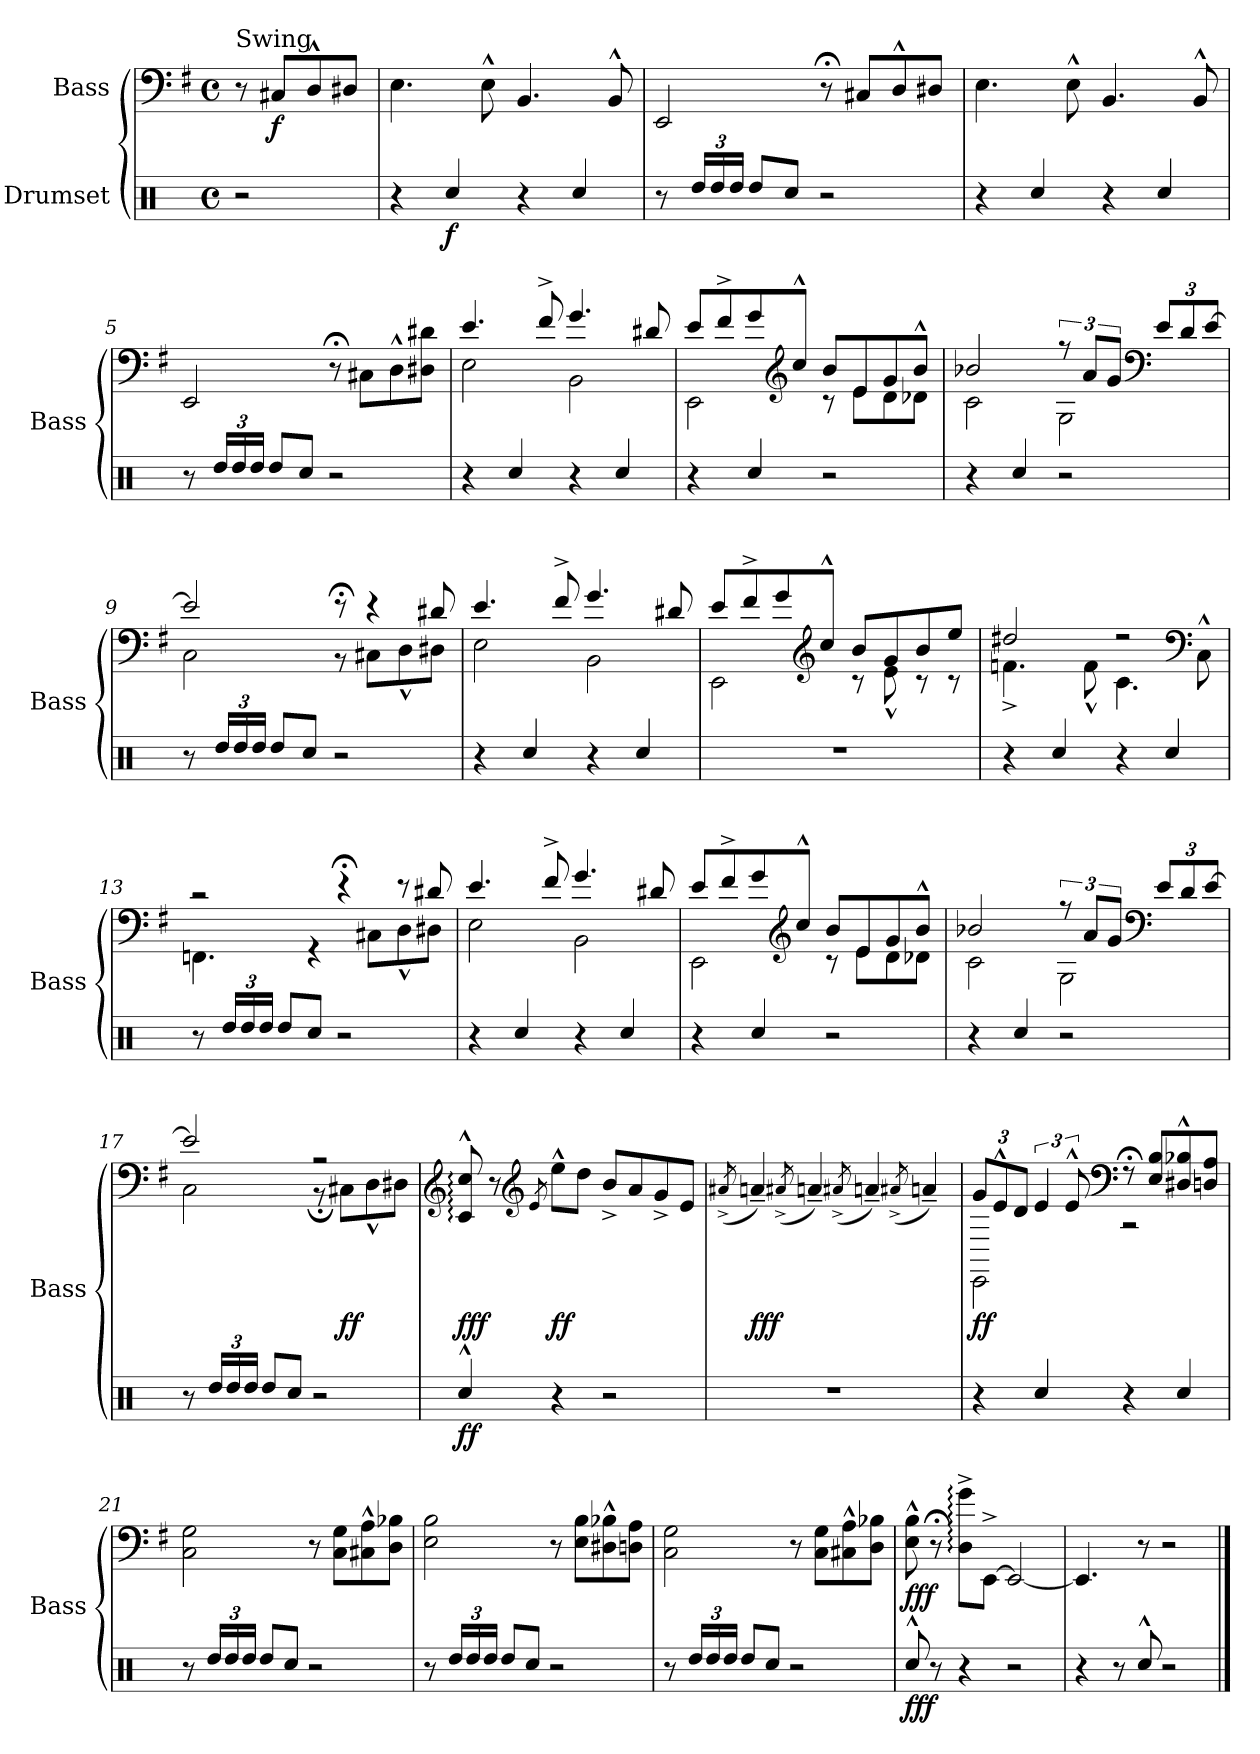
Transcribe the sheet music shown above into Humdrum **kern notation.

**kern	**dynam	**kern	**dynam
*part2	*part2	*part1	*part1
*staff2	*staff2	*staff1	*staff1
*I"Drumset	*	*I"Bass	*
*	*	*I'Bass	*
*clefX	*	*clefF4	*
*	*	*ITrd7c12	*
*k[]	*	*k[f#]	*
*M4/4	*	*M4/4	*
*met(c)	*	*met(c)	*
=1	=1	=1	=1
!	!	!LO:TX:a:t=Swing	!
2r	.	8r	.
*	*	*MM99	*
!	!	!	!LO:DY:b
.	.	8CC#X/L	f
.	.	8DD^^/	.
.	.	8DD#X/J	.
=2	=2	=2	=2
4r	.	4.EE\	.
!	!LO:DY:b	!	!
4Rcc/	f	.	.
.	.	8EE^^\	.
4r	.	4.BBB/	.
4Rcc/	.	.	.
.	.	8BBB^^/	.
=3	=3	=3	=3
8r	.	2EEE/	.
*Xbrackettup	*	*	*
24Rdd/LL	.	.	.
24Rdd/	.	.	.
24Rdd/JJ	.	.	.
8Rdd/L	.	.	.
8Rcc/J	.	.	.
*	*	*MM20	*
2r	.	8r;<	.
*	*	*MM99	*
.	.	8CC#X/L	.
.	.	8DD^^/	.
.	.	8DD#X/J	.
=4	=4	=4	=4
4r	.	4.EE\	.
4Rcc/	.	.	.
.	.	8EE^^\	.
4r	.	4.BBB/	.
4Rcc/	.	.	.
.	.	8BBB^^/	.
=5	=5	=5	=5
8r	.	2EEE/	.
24Rdd/LL	.	.	.
24Rdd/	.	.	.
24Rdd/JJ	.	.	.
8Rdd/L	.	.	.
8Rcc/J	.	.	.
*	*	*MM20	*
2r	.	8r;<	.
*	*	*MM99	*
.	.	8CC#X\L	.
.	.	8DD^^\	.
.	.	8DD#X\ 8D#X\J	.
!!LO:LB:g=z
=6	=6	=6	=6
*	*	*^	*
4r	.	4.E/	2EE\	.
4Rcc/	.	.	.	.
.	.	8F#^/	.	.
4r	.	4.G/	2BBB\	.
4Rcc/	.	.	.	.
.	.	8D#X/	.	.
=7	=7	=7	=7	=7
4r	.	8E/L	2EEE\	.
.	.	8F#^/	.	.
4Rcc/	.	8G/	.	.
*	*	*clefG2	*	*
.	.	8c^^/J	.	.
2r	.	8B/L	8r	.
.	.	8E/	8E\L	.
.	.	8G/	8D:\	.
.	.	8B^^/J	8D-X:\J	.
=8	=8	=8	=8	=8
4r	.	2B-X/	2C:\	.
4Rcc/	.	.	.	.
2r	.	12r	2GG\	.
.	.	12A/L	.	.
.	.	12G/J	.	.
*	*	*clefF4	*	*
*	*	*Xbrackettup	*	*
.	.	12E/L	.	.
.	.	12D/	.	.
.	.	[12E/J	.	.
!!LO:LB:g=z	!!
=9	=9	=9	=9	=9
8r	.	2E/]	2CC\	.
24Rdd/LL	.	.	.	.
24Rdd/	.	.	.	.
24Rdd/JJ	.	.	.	.
8Rdd/L	.	.	.	.
8Rcc/J	.	.	.	.
*	*	*MM20	*	*
2r	.	8r;<	8r	.
*	*	*MM99	*	*
.	.	4r	8CC#X\L	.
.	.	.	8DD^^\	.
.	.	8D#X/	8DD#X\J	.
=10	=10	=10	=10	=10
4r	.	4.E/	2EE\	.
4Rcc/	.	.	.	.
.	.	8F#^/	.	.
4r	.	4.G/	2BBB\	.
4Rcc/	.	.	.	.
.	.	8D#X/	.	.
=11	=11	=11	=11	=11
1r	.	8E/L	2EEE\	.
.	.	8F#^/	.	.
.	.	8G/	.	.
*	*	*clefG2	*	*
.	.	8c^^/J	.	.
.	.	8B/L	8r	.
.	.	8G:/	8E^^\	.
.	.	8B/	8r	.
.	.	8e/J	8r	.
=12	=12	=12	=12	=12
4r	.	2d#X:/	4.Fn^\	.
4Rcc/	.	.	.	.
.	.	.	8F^^\	.
4r	.	2r	4.C\	.
4Rcc/	.	.	.	.
*	*	*clefF4	*	*
.	.	.	8CC^^\	.
!!LO:LB:g=z	!!
=13	=13	=13	=13	=13
8r	.	2r	4.FFFn\	.
24Rdd/LL	.	.	.	.
24Rdd/	.	.	.	.
24Rdd/JJ	.	.	.	.
8Rdd/L	.	.	.	.
8Rcc/J	.	.	4r	.
*	*	*MM20	*	*
2r	.	4r;<	.	.
*	*	*MM99	*	*
.	.	.	8CC#X\L	.
.	.	8r	8DD^^\	.
.	.	8D#X/	8DD#X\J	.
=14	=14	=14	=14	=14
4r	.	4.E/	2EE\	.
4Rcc/	.	.	.	.
.	.	8F#^/	.	.
4r	.	4.G/	2BBB\	.
4Rcc/	.	.	.	.
.	.	8D#X/	.	.
=15	=15	=15	=15	=15
4r	.	8E/L	2EEE\	.
.	.	8F#^/	.	.
4Rcc/	.	8G/	.	.
*	*	*clefG2	*	*
.	.	8c^^/J	.	.
2r	.	8B/L	8r	.
.	.	8E/	8E\L	.
.	.	8G/	8D:\	.
.	.	8B^^/J	8D-X:\J	.
!!LO:LB:g=z	!!
=16	=16	=16	=16	=16
4r	.	2B-X/	2C:\	.
4Rcc/	.	.	.	.
*	*	*brackettup	*	*
2r	.	12r	2GG\	.
.	.	12A/L	.	.
.	.	12G/J	.	.
*	*	*clefF4	*	*
*	*	*Xbrackettup	*	*
.	.	12E/L	.	.
.	.	12D/	.	.
.	.	[12E/J	.	.
=17	=17	=17	=17	=17
8r	.	2E/]	2CC\	.
24Rdd/LL	.	.	.	.
24Rdd/	.	.	.	.
24Rdd/JJ	.	.	.	.
8Rdd/L	.	.	.	.
8Rcc/J	.	.	.	.
*	*	*MM20	*	*
2r	.	2r	8r;<	.
*	*	*MM99	*	*
!	!	!	!	!LO:DY:b
.	.	.	8CC#X\L	ff
.	.	.	8DD^^\	.
.	.	.	8DD#X\J	.
=18	=18	=18	=18	=18
!	!LO:DY:b	!	!	!LO:DY:b
*	*	*v	*v	*
4Rcc^^/	ff	8EEE/:^^ 8EE/:^^	fff
.	.	8r	.
*	*	*clefG2	*
.	.	8qE/	.
!	!	!	!LO:DY:b
4r	.	8e^^\L	ff
.	.	8d\J	.
2r	.	8B^/L	.
.	.	8A/	.
.	.	8G^/	.
.	.	8E/J	.
!!LO:PB:g=z
=19	=19	=19	=19
*	*	*MM90	*
.	.	(8qA#X^/	.
!	!	!	!LO:DY:b
1r	.	4An~/)	fff
.	.	(8qA#X^/	.
.	.	4An~/)	.
.	.	(8qA#X^/	.
.	.	4An~/)	.
.	.	(8qA#X^/	.
.	.	4An~/)	.
=20	=20	=20	=20
*	*	*MM99	*
*	*	*^	*
!	!	!	!	!LO:DY:b
4r	.	12G/L	2EEE\	ff
.	.	12E^^/	.	.
.	.	12D/J	.	.
*	*	*brackettup	*	*
4Rcc/	.	6E/	.	.
.	.	12E^^/	.	.
*	*	*clefF4	*	*
*	*	*MM20	*	*
4r	.	8r;<	2r	.
*	*	*MM99	*	*
.	.	8EE/ 8BB/L	.	.
4Rcc/	.	8DD#X/^^ 8BB-X/^^	.	.
.	.	8DDn/ 8AA/J	.	.
*	*	*v	*v	*
=21	=21	=21	=21
8r	.	2CC\ 2GG\	.
24Rdd/LL	.	.	.
24Rdd/	.	.	.
24Rdd/JJ	.	.	.
8Rdd/L	.	.	.
8Rcc/J	.	.	.
2r	.	8r	.
.	.	8CC\ 8GG\L	.
.	.	8CC#X\^^ 8AA\^^	.
.	.	8DD\ 8BB-X\J	.
!!LO:LB:g=z
=22	=22	=22	=22
8r	.	2EE\ 2BB\	.
24Rdd/LL	.	.	.
24Rdd/	.	.	.
24Rdd/JJ	.	.	.
8Rdd/L	.	.	.
8Rcc/J	.	.	.
2r	.	8r	.
.	.	8EE\ 8BB\L	.
.	.	8DD#X\^^ 8BB-X\^^	.
.	.	8DDn\ 8AA\J	.
=23	=23	=23	=23
8r	.	2CC\ 2GG\	.
24Rdd/LL	.	.	.
24Rdd/	.	.	.
24Rdd/JJ	.	.	.
8Rdd/L	.	.	.
8Rcc/J	.	.	.
2r	.	8r	.
.	.	8CC\ 8GG\L	.
.	.	8CC#X\^^ 8AA\^^	.
.	.	8DD\ 8BB-X\J	.
=24	=24	=24	=24
!	!LO:DY:b	!	!LO:DY:b
8Rcc^^/	fff	8EE\^^ 8BB\^^	fff
*	*	*MM20	*
8r	.	8r;<	.
*	*	*MM99	*
4r	.	8DD\:^ 8G\:^L	.
.	.	[8EEE^\J	.
2r	.	2EEE/_	.
=25	=25	=25	=25
4r	.	4.EEE/]	.
8r	.	.	.
8Rcc^^/	.	8r	.
2r	.	2r	.
==	==	==	==
*-	*-	*-	*-
